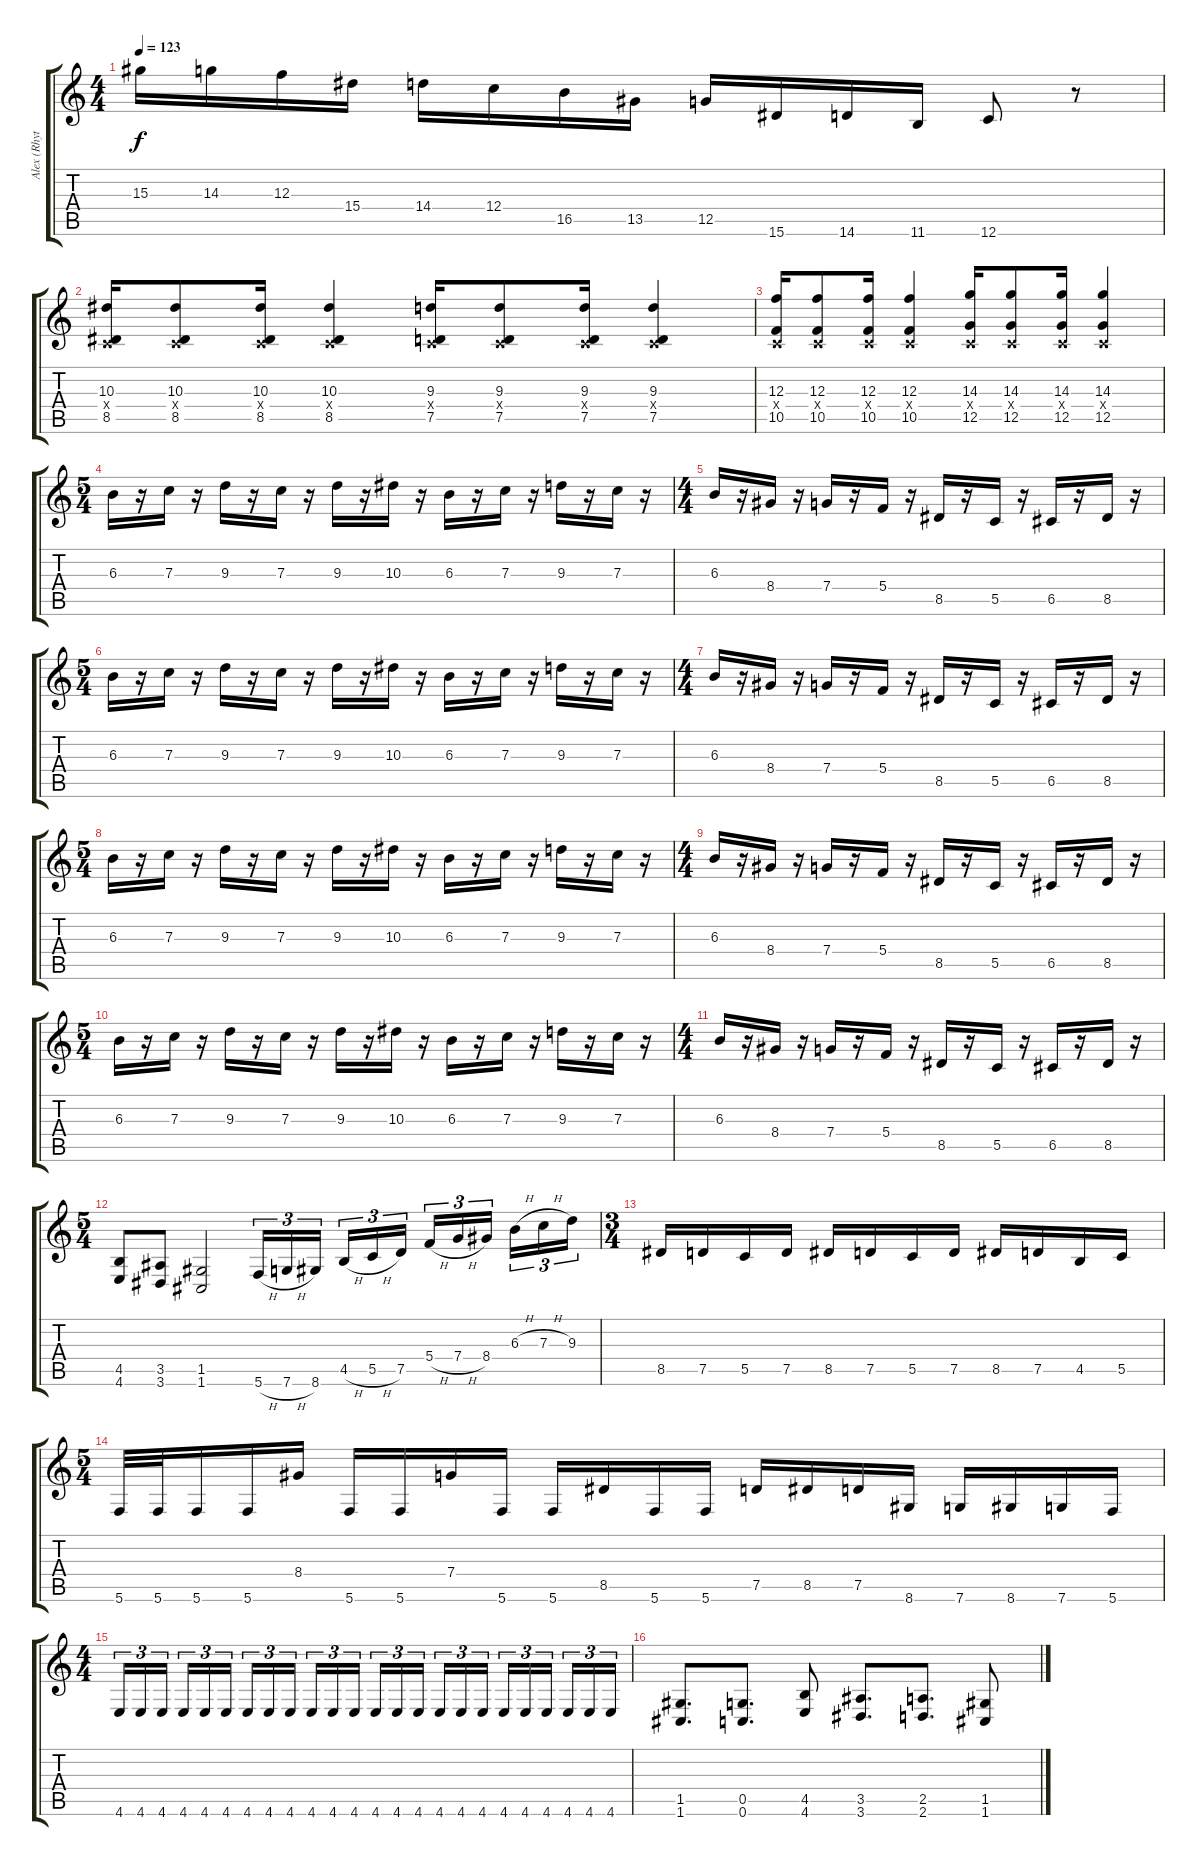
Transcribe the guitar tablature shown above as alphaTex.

\track ("Alex (Rhythm Guitar)" "Alex (Rhyt") {instrument distortionguitar}
\staff {score tabs}
\tuning (D4 A3 F3 C3 G2 C2) {hide}
\ts (4 4)
\tempo 123
\clef g2
\ks c
15.3.16{dy f} 14.3.16 12.3.16 15.4.16 14.4.16 12.4.16 16.5.16 13.5.16 12.5.16 15.6.16 14.6.16 11.6.16 12.6.8 r.8 |
(10.3 0.4{x} 8.5).16 (10.3 0.4{x} 8.5).8 (10.3 0.4{x} 8.5).16 (10.3 0.4{x} 8.5).4 (9.3 0.4{x} 7.5).16 (9.3 0.4{x} 7.5).8 (9.3 0.4{x} 7.5).16 (9.3 0.4{x} 7.5).4 |
(12.3 0.4{x} 10.5).16 (12.3 0.4{x} 10.5).8 (12.3 0.4{x} 10.5).16 (12.3 0.4{x} 10.5).4 (14.3 0.4{x} 12.5).16 (14.3 0.4{x} 12.5).8 (14.3 0.4{x} 12.5).16 (14.3 0.4{x} 12.5).4 |
\ts (5 4)
6.3.16 r.16 7.3.16 r.16 9.3.16 r.16 7.3.16 r.16 9.3.16 r.16 10.3.16 r.16 6.3.16 r.16 7.3.16 r.16 9.3.16 r.16 7.3.16 r.16 |
\ts (4 4)
6.3.16 r.16 8.4.16 r.16 7.4.16 r.16 5.4.16 r.16 8.5.16 r.16 5.5.16 r.16 6.5.16 r.16 8.5.16 r.16 |
\ts (5 4)
6.3.16 r.16 7.3.16 r.16 9.3.16 r.16 7.3.16 r.16 9.3.16 r.16 10.3.16 r.16 6.3.16 r.16 7.3.16 r.16 9.3.16 r.16 7.3.16 r.16 |
\ts (4 4)
6.3.16 r.16 8.4.16 r.16 7.4.16 r.16 5.4.16 r.16 8.5.16 r.16 5.5.16 r.16 6.5.16 r.16 8.5.16 r.16 |
\ts (5 4)
6.3.16 r.16 7.3.16 r.16 9.3.16 r.16 7.3.16 r.16 9.3.16 r.16 10.3.16 r.16 6.3.16 r.16 7.3.16 r.16 9.3.16 r.16 7.3.16 r.16 |
\ts (4 4)
6.3.16 r.16 8.4.16 r.16 7.4.16 r.16 5.4.16 r.16 8.5.16 r.16 5.5.16 r.16 6.5.16 r.16 8.5.16 r.16 |
\ts (5 4)
6.3.16 r.16 7.3.16 r.16 9.3.16 r.16 7.3.16 r.16 9.3.16 r.16 10.3.16 r.16 6.3.16 r.16 7.3.16 r.16 9.3.16 r.16 7.3.16 r.16 |
\ts (4 4)
6.3.16 r.16 8.4.16 r.16 7.4.16 r.16 5.4.16 r.16 8.5.16 r.16 5.5.16 r.16 6.5.16 r.16 8.5.16 r.16 |
\ts (5 4)
(4.5 4.6).8 (3.5 3.6).8 (1.5 1.6).2 5.6{h}.16{tu (3 2)} 7.6{h}.16{tu (3 2)} 8.6.16{tu (3 2) beam splitsecondary} 4.5{h}.16{tu (3 2)} 5.5{h}.16{tu (3 2)} 7.5.16{tu (3 2)} 5.4{h}.16{tu (3 2)} 7.4{h}.16{tu (3 2)} 8.4.16{tu (3 2) beam splitsecondary} 6.3{h}.16{tu (3 2)} 7.3{h}.16{tu (3 2)} 9.3.16{tu (3 2)} |
\ts (3 4)
8.5.16 7.5.16 5.5.16 7.5.16 8.5.16 7.5.16 5.5.16 7.5.16 8.5.16 7.5.16 4.5.16 5.5.16 |
\ts (5 4)
5.6.32 5.6.32 5.6.16 5.6.16 8.4.16 5.6.16 5.6.16 7.4.16 5.6.16 5.6.16 8.5.16 5.6.16 5.6.16 7.5.16 8.5.16 7.5.16 8.6.16 7.6.16 8.6.16 7.6.16 5.6.16 |
\ts (4 4)
4.6.16{tu (3 2)} 4.6.16{tu (3 2)} 4.6.16{tu (3 2) beam splitsecondary} 4.6.16{tu (3 2)} 4.6.16{tu (3 2)} 4.6.16{tu (3 2)} 4.6.16{tu (3 2)} 4.6.16{tu (3 2)} 4.6.16{tu (3 2) beam splitsecondary} 4.6.16{tu (3 2)} 4.6.16{tu (3 2)} 4.6.16{tu (3 2)} 4.6.16{tu (3 2)} 4.6.16{tu (3 2)} 4.6.16{tu (3 2) beam splitsecondary} 4.6.16{tu (3 2)} 4.6.16{tu (3 2)} 4.6.16{tu (3 2)} 4.6.16{tu (3 2)} 4.6.16{tu (3 2)} 4.6.16{tu (3 2) beam splitsecondary} 4.6.16{tu (3 2)} 4.6.16{tu (3 2)} 4.6.16{tu (3 2)} |
(1.5 1.6).8{d} (0.5 0.6).8{d} (4.5 4.6).8 (3.5 3.6).8{d} (2.5 2.6).8{d} (1.5 1.6).8
